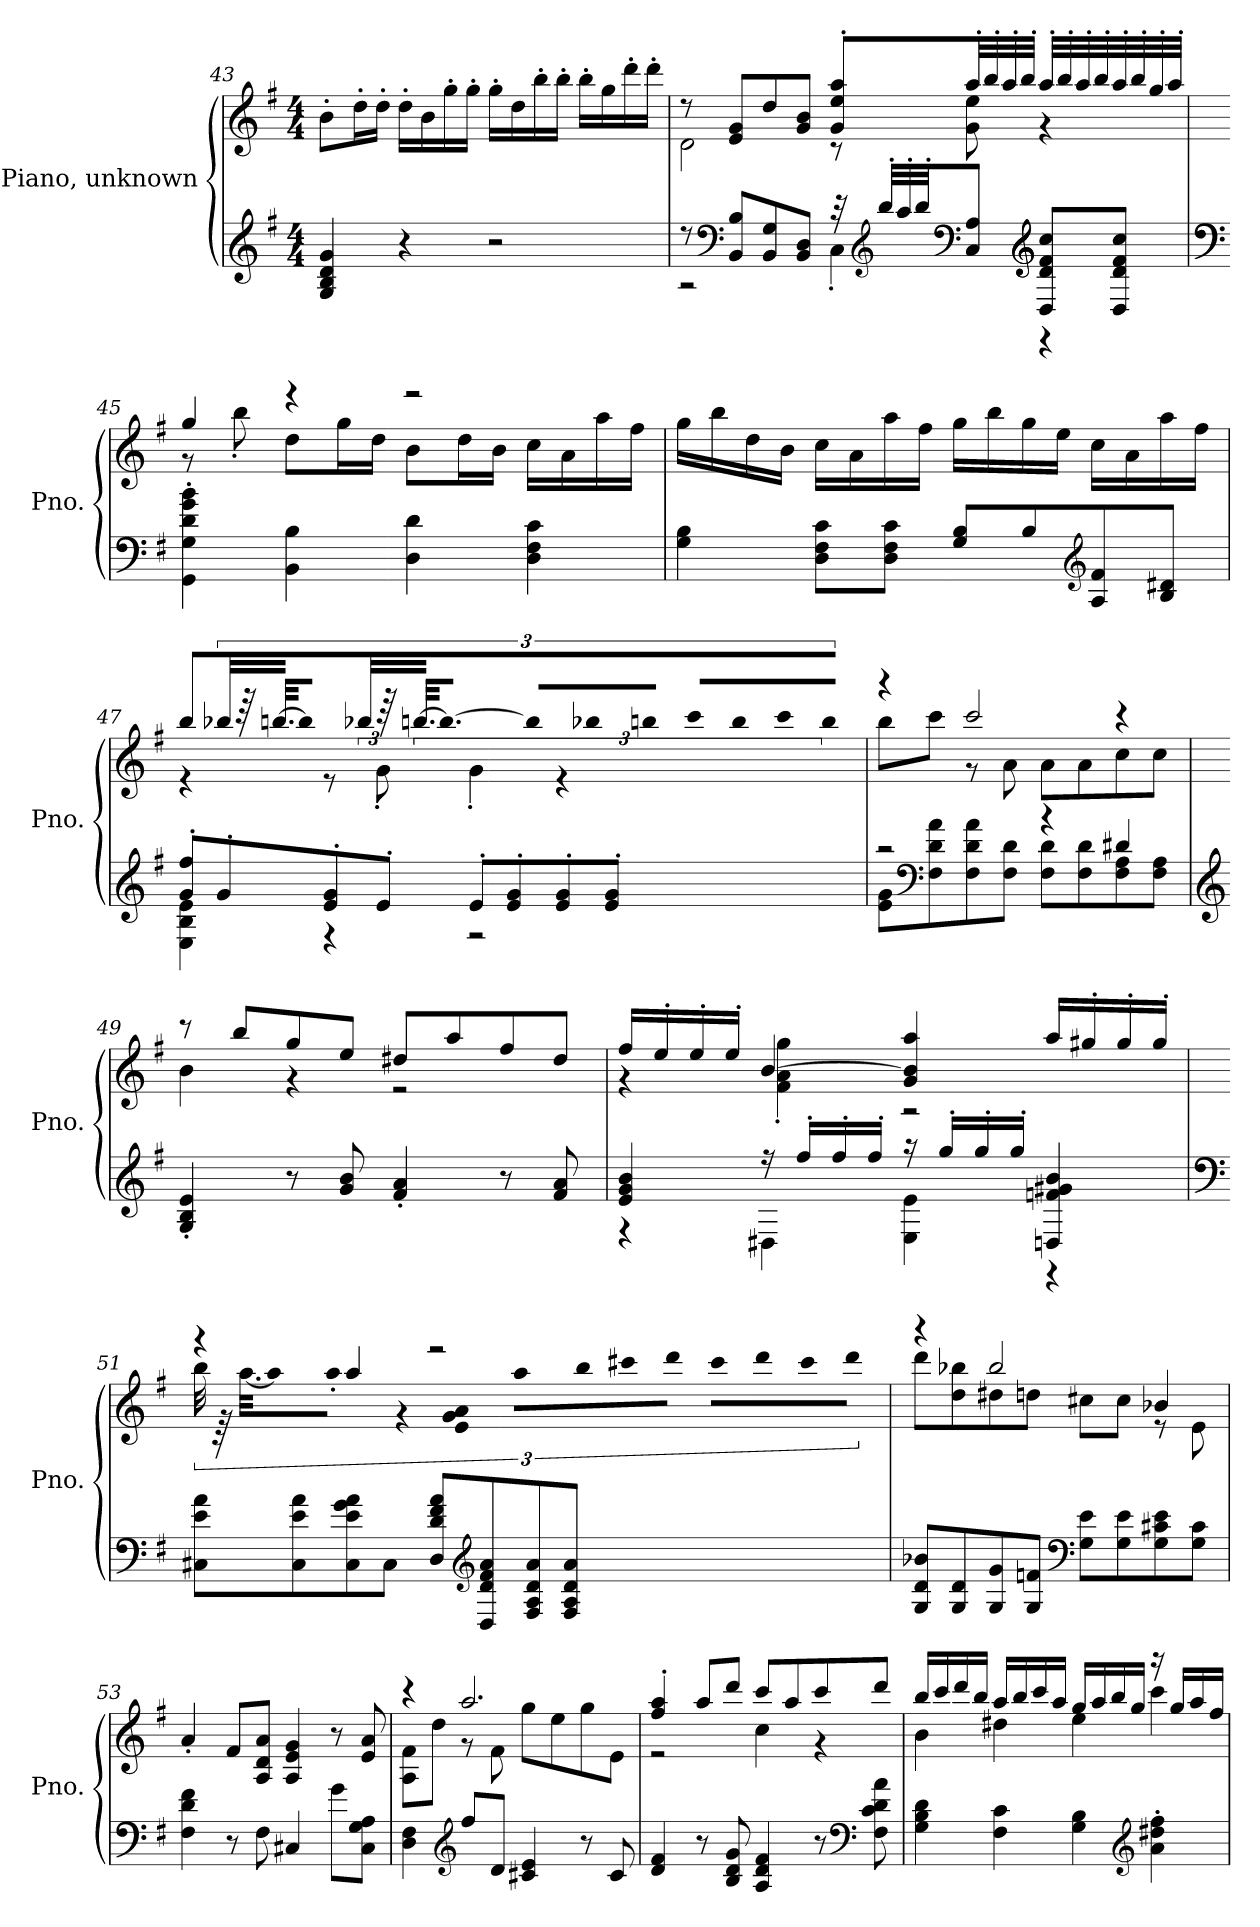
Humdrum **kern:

**kern	**kern
*part1	*part1
*staff2	*staff1
*I"Piano, unknown	*
*I'Pno.	*
*clefG2	*clefG2
*k[f#]	*k[f#]
*M4/4	*M4/4
=43	=43
4G/ 4B/ 4d/ 4g/	8b'\L
.	16dd'\L
.	16dd'\JJ
4r	16dd'\LL
.	16b\
.	16gg'\
.	16gg'\JJ
2r	16gg'\LL
.	16dd\
.	16bb'\
.	16bb'\JJ
.	16bb'\LL
.	16gg\
.	16ddd'\
.	16ddd'\JJ
!!LO:PB:g=z
=44	=44
*^	*^
8r	2r	8r	2d\
*clefF4	*	*	*
8BB/ 8B/L	.	8e/ 8g/L	.
8BB/ 8G/	.	8dd/	.
8BB/ 8D/J	.	8g/ 8b/J	.
32r	4C'\	8g/' 8ee/' 8aa/'L	8r
*clefG2	*	*	*
32bb'/LLL	.	.	.
32aa'/	.	.	.
32bb'/JJ	.	.	.
*clefF4	*	*	*
8C/ 8A/J	.	32aa'/LL	8g\ 8ee\
.	.	32bb'/	.
.	.	32aa'/	.
.	.	32bb'/JJJ	.
*clefG2	*	*	*
8D/ 8d/ 8f#/ 8cc/L	4r	32aa'/LLL	4r
.	.	32bb'/	.
.	.	32aa'/	.
.	.	32bb'/	.
8D/ 8d/ 8f#/ 8cc/J	.	32aa'/	.
.	.	32bb'/	.
.	.	32gg'/	.
.	.	32aa'/JJJ	.
*v	*v	*	*
=45	=45	=45
*clefF4	*	*
4GG\' 4G\' 4d\' 4g\' 4b\'	4gg/	8r
.	.	8bb'\
4BB\ 4B\	4r	8dd\L
.	.	16gg\L
.	.	16dd\JJ
4D\ 4d\	2r	8b\L
.	.	16dd\L
.	.	16b\JJ
4D\ 4F#\ 4c\	.	16cc\LL
.	.	16a\
.	.	16aa\
.	.	16ff#\JJ
*	*v	*v
!!LO:LB:g=z
=46	=46
4G\ 4B\	16gg\LL
.	16bb\
.	16dd\
.	16b\JJ
8D\ 8F#\ 8c\L	16cc\LL
.	16a\
8D\ 8F#\ 8c\J	16aa\
.	16ff#\JJ
8G/ 8B/L	16gg\LL
.	16bb\
8B/	16gg\
.	16ee\JJ
*clefG2	*
8A/ 8f#/	16cc\LL
.	16a\
8B/ 8d#X/J	16aa\
.	16ff#\JJ
=47	=47
*^	*^
8g/' 8ff#/'L	4E\ 4B\ 4e\	8bb/L	4r
8g'/	.	48bb-X/Jkk	.
.	.	96r	.
.	.	[48.bbn/KLL	.
.	.	16bb/JJ]	.
8e/' 8g/'	4r	48bb-X/	8r
.	.	96r	.
.	.	[48.bbn/KKL	.
.	.	8.bb/J_	.
8e'/J	.	.	8g'\
8e'/L	2r	8bb/L]	4g'\
8e/' 8g/'	.	16bb-X/L	.
.	.	16bbn/JJ	.
8e/' 8g/'	.	16ccc/LL	4r
.	.	16bb/	.
8e/' 8g/'J	.	16ccc/	.
.	.	16bb/JJ	.
!!LO:LB:g=z	!!
=48	=48	=48	=48
2r	8e\ 8g\L	4r	8bb\L
*clefF4	*	*	*
.	8F#\ 8d\ 8a\	.	8ccc\J
.	8F#\ 8d\ 8a\	2ccc/	8r
.	8F#\ 8d\J	.	8a\
4r	8F#\ 8d\L	.	8a\L
.	8F#\ 8d\	.	8a\
4d#X/	8F#\ 8A\	4r	8cc\
.	8F#\ 8A\J	.	8cc\J
*v	*v	*	*
=49	=49	=49
*clefG2	*	*
4G/' 4B/' 4e/'	8r	4b\
.	8bb/L	.
8r	8gg/	4r
8g/ 8b/	8ee/J	.
4f#/' 4a/'	8dd#X/L	2r
.	8aa/	.
8r	8ff#/	.
8f#/ 8a/	8dd#/J	.
=50	=50	=50
*^	*	*
4e/ 4g/ 4b/	4r	16ff#/LL	4r
.	.	16ee'/	.
.	.	16ee'/	.
.	.	16ee'/JJ	.
16r	4D#X\	[4b/	4f#\' 4a\' 4gg\'
16ff#'/LL	.	.	.
16ff#'/	.	.	.
16ff#'/JJ	.	.	.
16r	4E\ 4e\	4g/ 4b/] 4aa/	2r
16gg'/LL	.	.	.
16gg'/	.	.	.
16gg'/JJ	.	.	.
4Dn/ 4fn/ 4g#X/ 4b/	4r	16aa/LL	.
.	.	16gg#X'/	.
.	.	16gg#'/	.
.	.	16gg#'/JJ	.
*v	*v	*	*
!!LO:LB:g=z	!!
=51	=51	=51
*clefF4	*	*
8C#X\ 8e\ 8a\L	4r	48bb\
.	.	96r
.	.	[48.aa\KLL
.	.	16aa\J]
8C#\ 8e\ 8a\	.	8aa'\J
8C#\ 8e\ 8g\ 8a\	4aa/	8r
8C#\J	.	8e\ 8g\ 8a\
8D/ 8d/ 8f#/ 8a/L	2r	16aa\LL
.	.	16bb\
*clefG2	*	*
8D/ 8d/ 8f#/ 8a/	.	16ccc#X\
.	.	16ddd\JJ
8F#/ 8A/ 8d/ 8a/	.	16ccc#\LL
.	.	16ddd\
8F#/ 8A/ 8d/ 8a/J	.	16ccc#\
.	.	16ddd\JJ
=52	=52	=52
8G/ 8d/ 8b-X/L	4r	8ddd\L
8G/ 8d/	.	8dd\ 8bb-X\
8G/ 8g/	2bb-/	8dd#X\
8G/ 8fn/J	.	8ddn\J
*clefF4	*	*
8G\ 8e\L	.	8cc#X\L
8G\ 8e\	.	8cc#\J
8G\ 8c#X\ 8e\	4b-X/	8r
8G\ 8c#\J	.	8e\
*	*v	*v
!!LO:LB:g=z
=53	=53
4F#\ 4d\ 4f#\	4a'/
8r	8f#/L
8F#\	8A/ 8d/ 8a/J
4C#X/	4A/ 4e/ 4g/
8g\L	8r
8C#\ 8G\ 8A\J	8e/ 8a/
=54	=54
*	*^
4D\ 4F#\	4r	8A\ 8f#\L
.	.	8dd\J
*clefG2	*	*
8ff#/L	2.aa/	8r
8d/J	.	8f#\
4c#X/ 4e/	.	8gg\L
.	.	8ee\
8r	.	8gg\
8c#/	.	8e\J
=55	=55	=55
4d/ 4f#/	4ff#/' 4aa/'	2r
8r	8aa/L	.
8B/ 8d/ 8g/	8ddd/J	.
4A/ 4d/ 4f#/	8ccc/L	4cc\
.	8aa/	.
8r	8ccc/	4r
*clefF4	*	*
8F#\ 8c\ 8d\ 8a\	8ddd/J	.
!!LO:LB:g=z	!!
=56	=56	=56
4G\ 4B\ 4d\	16bb/LL	4b\
.	16ccc/	.
.	16ddd/	.
.	16bb/JJ	.
4F#\ 4c\	16aa/LL	4dd#X\
.	16bb/	.
.	16ccc/	.
.	16aa/JJ	.
4G\ 4B\	16gg/LL	4ee\
.	16aa/	.
.	16bb/	.
.	16gg/JJ	.
*clefG2	*	*
4a\' 4dd#X\' 4ff#\'	16r	4ccc\
.	16gg/LL	.
.	16aa/	.
.	16ff#/JJ	.
*	*v	*v
=	=
*-	*-
